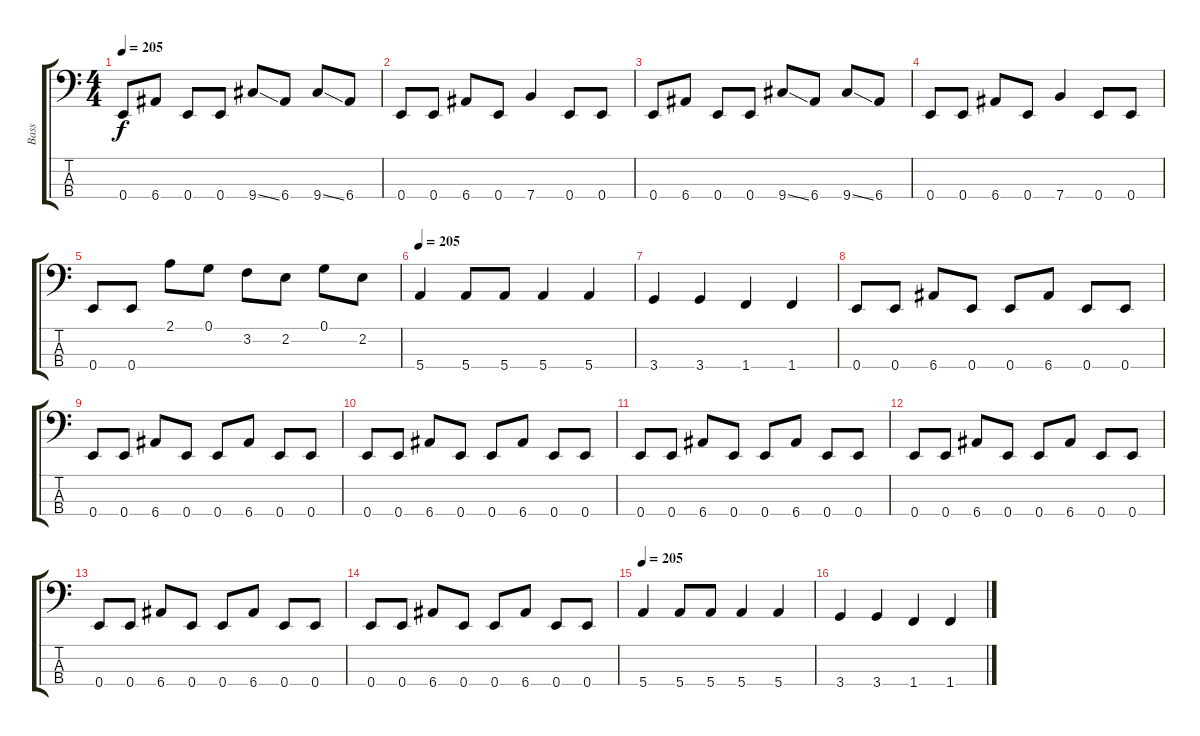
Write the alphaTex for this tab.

\track ("Bass" "Bass") {instrument electricbassfinger}
\staff {score tabs}
\tuning (G2 D2 A1 E1) {hide}
\ts (4 4)
\tempo 205
\clef f4
\ks c
0.4.8{dy f} 6.4.8 0.4.8 0.4.8 9.4{ss}.8 6.4.8 9.4{ss}.8 6.4.8 |
0.4.8 0.4.8 6.4.8 0.4.8 7.4.4 0.4.8 0.4.8 |
0.4.8 6.4.8 0.4.8 0.4.8 9.4{ss}.8 6.4.8 9.4{ss}.8 6.4.8 |
0.4.8 0.4.8 6.4.8 0.4.8 7.4.4 0.4.8 0.4.8 |
0.4.8 0.4.8 2.1.8 0.1.8 3.2.8 2.2.8 0.1.8 2.2.8 |
\tempo 210
\tempo 205
5.4.4 5.4.8 5.4.8 5.4.4 5.4.4 |
3.4.4 3.4.4 1.4.4 1.4.4 |
0.4.8 0.4.8 6.4.8 0.4.8 0.4.8 6.4.8 0.4.8 0.4.8 |
0.4.8 0.4.8 6.4.8 0.4.8 0.4.8 6.4.8 0.4.8 0.4.8 |
0.4.8 0.4.8 6.4.8 0.4.8 0.4.8 6.4.8 0.4.8 0.4.8 |
0.4.8 0.4.8 6.4.8 0.4.8 0.4.8 6.4.8 0.4.8 0.4.8 |
0.4.8 0.4.8 6.4.8 0.4.8 0.4.8 6.4.8 0.4.8 0.4.8 |
0.4.8 0.4.8 6.4.8 0.4.8 0.4.8 6.4.8 0.4.8 0.4.8 |
0.4.8 0.4.8 6.4.8 0.4.8 0.4.8 6.4.8 0.4.8 0.4.8 |
\tempo 205
5.4.4 5.4.8 5.4.8 5.4.4 5.4.4 |
3.4.4 3.4.4 1.4.4 1.4.4
